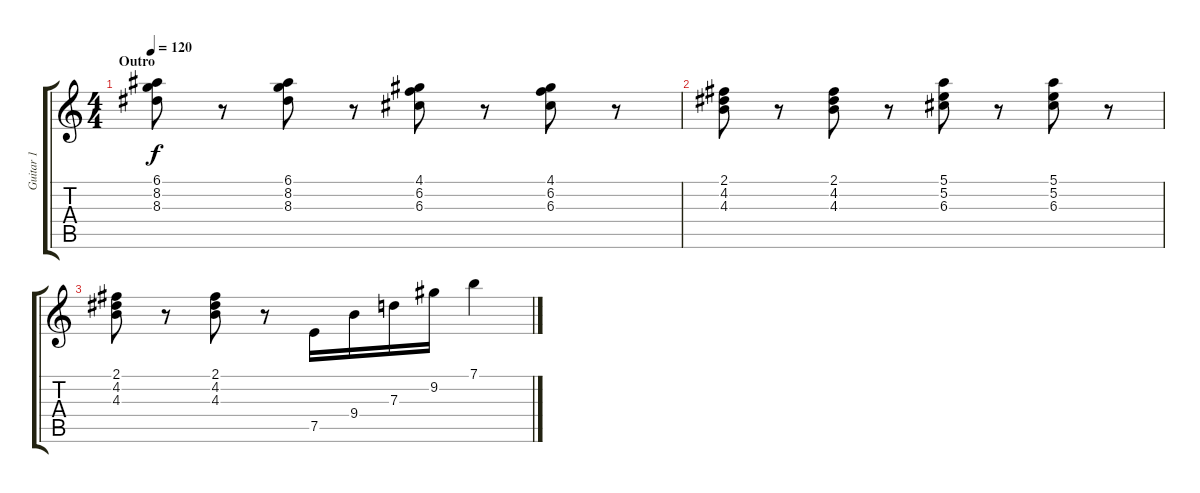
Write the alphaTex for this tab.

\track ("Guitar 1" "Guitar 1") {instrument electricguitarclean}
\staff {score tabs}
\tuning (E4 B3 G3 D3 A2 E2) {hide}
\ts (4 4)
\section ("" "Outro")
\tempo 120
\clef g2
\ks c
(6.1 8.2 8.3).8{dy f} r.8 (6.1 8.2 8.3).8 r.8 (4.1 6.2 6.3).8 r.8 (4.1 6.2 6.3).8 r.8 |
(2.1 4.2 4.3).8 r.8 (2.1 4.2 4.3).8 r.8 (5.1 5.2 6.3).8 r.8 (5.1 5.2 6.3).8 r.8 |
(2.1 4.2 4.3).8 r.8 (2.1 4.2 4.3).8 r.8 7.5.16 9.4.16 7.3.16 9.2.16 7.1.4
